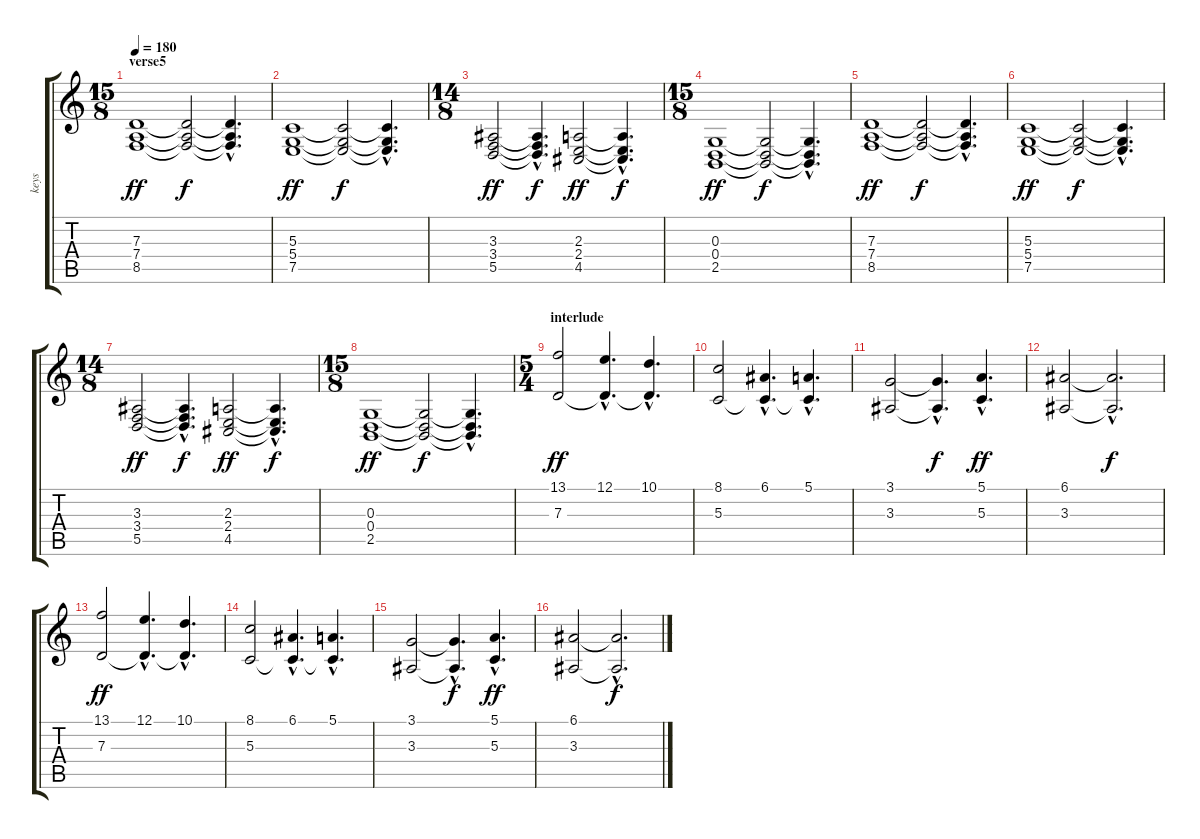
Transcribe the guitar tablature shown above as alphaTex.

\track ("keys" "keys") {instrument synthstrings1}
\staff {score tabs}
\tuning (E4 B3 G3 D3 A2 D2) {hide}
\ts (15 8)
\section ("" "verse5")
\tempo 180
\clef g2
\ks c
(7.3 7.4 8.5).1{dy ff} (7.3{t} 7.4{t} 8.5{t}).2{dy f} (7.3{hac t} 7.4{hac t} 8.5{hac t}).4{d} |
(5.3 5.4 7.5).1{dy ff} (5.3{t} 5.4{t} 7.5{t}).2{dy f} (5.3{hac t} 5.4{hac t} 7.5{hac t}).4{d} |
\ts (14 8)
(3.3 3.4 5.5).2{dy ff} (3.3{hac t} 3.4{hac t} 5.5{hac t}).4{d dy f} (2.3 2.4 4.5).2{dy ff} (2.3{hac t} 2.4{hac t} 4.5{hac t}).4{d dy f} |
\ts (15 8)
(0.3 0.4 2.5).1{dy ff} (0.3{t} 0.4{t} 2.5{t}).2{dy f} (0.3{hac t} 0.4{hac t} 2.5{hac t}).4{d} |
(7.3 7.4 8.5).1{dy ff} (7.3{t} 7.4{t} 8.5{t}).2{dy f} (7.3{hac t} 7.4{hac t} 8.5{hac t}).4{d} |
(5.3 5.4 7.5).1{dy ff} (5.3{t} 5.4{t} 7.5{t}).2{dy f} (5.3{hac t} 5.4{hac t} 7.5{hac t}).4{d} |
\ts (14 8)
(3.3 3.4 5.5).2{dy ff} (3.3{hac t} 3.4{hac t} 5.5{hac t}).4{d dy f} (2.3 2.4 4.5).2{dy ff} (2.3{hac t} 2.4{hac t} 4.5{hac t}).4{d dy f} |
\ts (15 8)
(0.3 0.4 2.5).1{dy ff} (0.3{t} 0.4{t} 2.5{t}).2{dy f} (0.3{hac t} 0.4{hac t} 2.5{hac t}).4{d} |
\ts (5 4)
\section ("" "interlude")
(13.1 7.3).2{dy ff} (12.1{hac} 7.3{hac t}).4{d} (10.1{hac} 7.3{hac t}).4{d} |
(8.1 5.3).2 (6.1{hac} 5.3{hac t}).4{d} (5.1{hac} 5.3{hac t}).4{d} |
(3.1 3.3).2 (3.1{hac t} 3.3{hac t}).4{d dy f} (5.1{hac} 5.3{hac}).4{d dy ff} |
(6.1 3.3).2 (6.1{hac t} 3.3{hac t}).2{d dy f} |
(13.1 7.3).2{dy ff} (12.1{hac} 7.3{hac t}).4{d} (10.1{hac} 7.3{hac t}).4{d} |
(8.1 5.3).2 (6.1{hac} 5.3{hac t}).4{d} (5.1{hac} 5.3{hac t}).4{d} |
(3.1 3.3).2 (3.1{hac t} 3.3{hac t}).4{d dy f} (5.1{hac} 5.3{hac}).4{d dy ff} |
(6.1 3.3).2 (6.1{hac t} 3.3{hac t}).2{d dy f}
